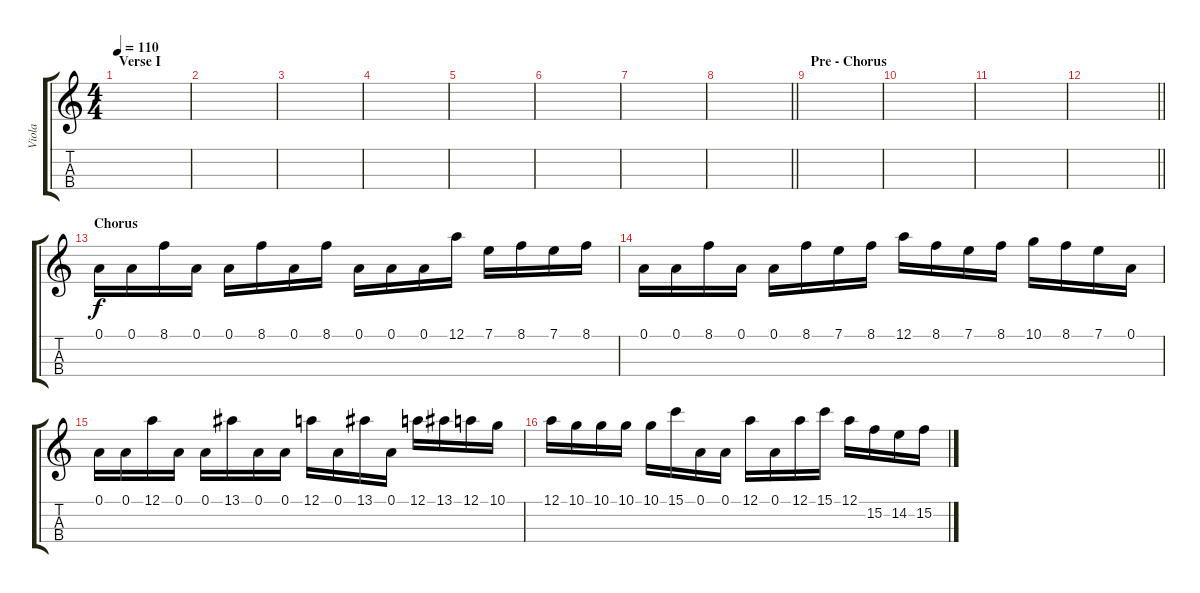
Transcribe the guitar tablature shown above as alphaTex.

\track ("Viola" "Viola") {instrument viola}
\staff {score tabs}
\tuning (A4 D4 G3 C3) {hide}
\ts (4 4)
\section ("" "Verse I")
\tempo 110
\clef g2
\ks c
|
|
|
|
|
|
|
\barLineRight lightlight
|
\section ("" "Pre - Chorus")
|
|
|
\barLineRight lightlight
|
\section ("" "Chorus")
0.1.16 0.1.16 8.1.16 0.1.16 0.1.16 8.1.16 0.1.16 8.1.16 0.1.16 0.1.16 0.1.16 12.1.16 7.1.16 8.1.16 7.1.16 8.1.16 |
0.1.16 0.1.16 8.1.16 0.1.16 0.1.16 8.1.16 7.1.16 8.1.16 12.1.16 8.1.16 7.1.16 8.1.16 10.1.16 8.1.16 7.1.16 0.1.16 |
0.1.16 0.1.16 12.1.16 0.1.16 0.1.16 13.1.16 0.1.16 0.1.16 12.1.16 0.1.16 13.1.16 0.1.16 12.1.16 13.1.16 12.1.16 10.1.16 |
12.1.16 10.1.16 10.1.16 10.1.16 10.1.16 15.1.16 0.1.16 0.1.16 12.1.16 0.1.16 12.1.16 15.1.16 12.1.16 15.2.16 14.2.16 15.2.16
